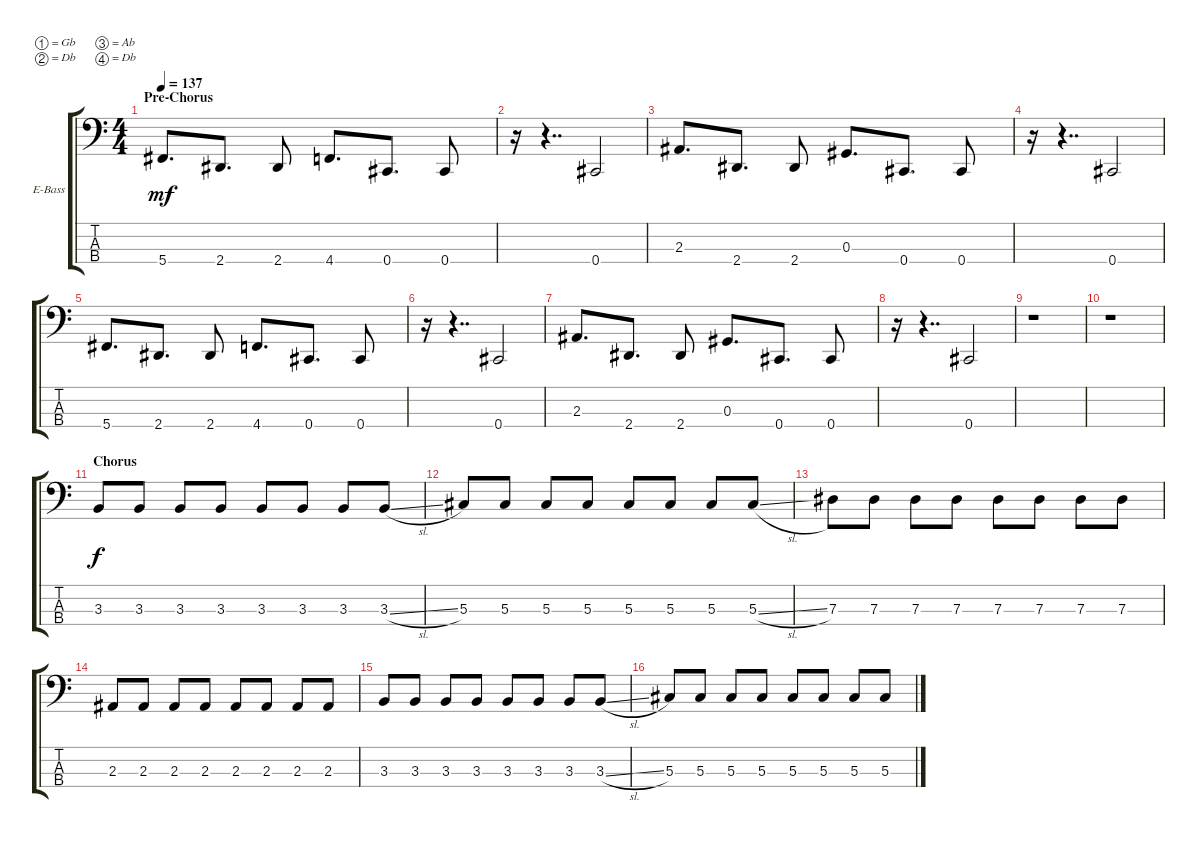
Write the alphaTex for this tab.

\defaultSystemsLayout 4
\bracketExtendMode groupsimilarinstruments
\firstSystemTrackNameOrientation horizontal
\otherSystemsTrackNameOrientation horizontal
\track ("Bass - Billy" "E-Bass") {instrument electricbassfinger}
\staff {score tabs}
\tuning (Gb2 Db2 Ab1 Db1)
\ts (4 4)
\section ("" "Pre-Chorus")
\tempo 137
\clef f4
\ks c
5.4.8{d dy mf} 2.4.8{d} 2.4.8 4.4.8{d} 0.4.8{d} 0.4.8 |
r.16 r.4{dd} 0.4.2 |
2.3.8{d} 2.4.8{d} 2.4.8 0.3.8{d} 0.4.8{d} 0.4.8 |
r.16 r.4{dd} 0.4.2 |
5.4.8{d} 2.4.8{d} 2.4.8 4.4.8{d} 0.4.8{d} 0.4.8 |
r.16 r.4{dd} 0.4.2 |
2.3.8{d} 2.4.8{d} 2.4.8 0.3.8{d} 0.4.8{d} 0.4.8 |
r.16 r.4{dd} 0.4.2 |
r.1 |
r.1 |
\section ("" "Chorus")
3.3.8{dy f} 3.3.8 3.3.8 3.3.8 3.3.8 3.3.8 3.3.8 3.3{sl}.8 |
5.3.8 5.3.8 5.3.8 5.3.8 5.3.8 5.3.8 5.3.8 5.3{sl}.8 |
7.3.8 7.3.8 7.3.8 7.3.8 7.3.8 7.3.8 7.3.8 7.3.8 |
2.3.8 2.3.8 2.3.8 2.3.8 2.3.8 2.3.8 2.3.8 2.3.8 |
3.3.8 3.3.8 3.3.8 3.3.8 3.3.8 3.3.8 3.3.8 3.3{sl}.8 |
5.3.8 5.3.8 5.3.8 5.3.8 5.3.8 5.3.8 5.3.8 5.3{sl}.8
